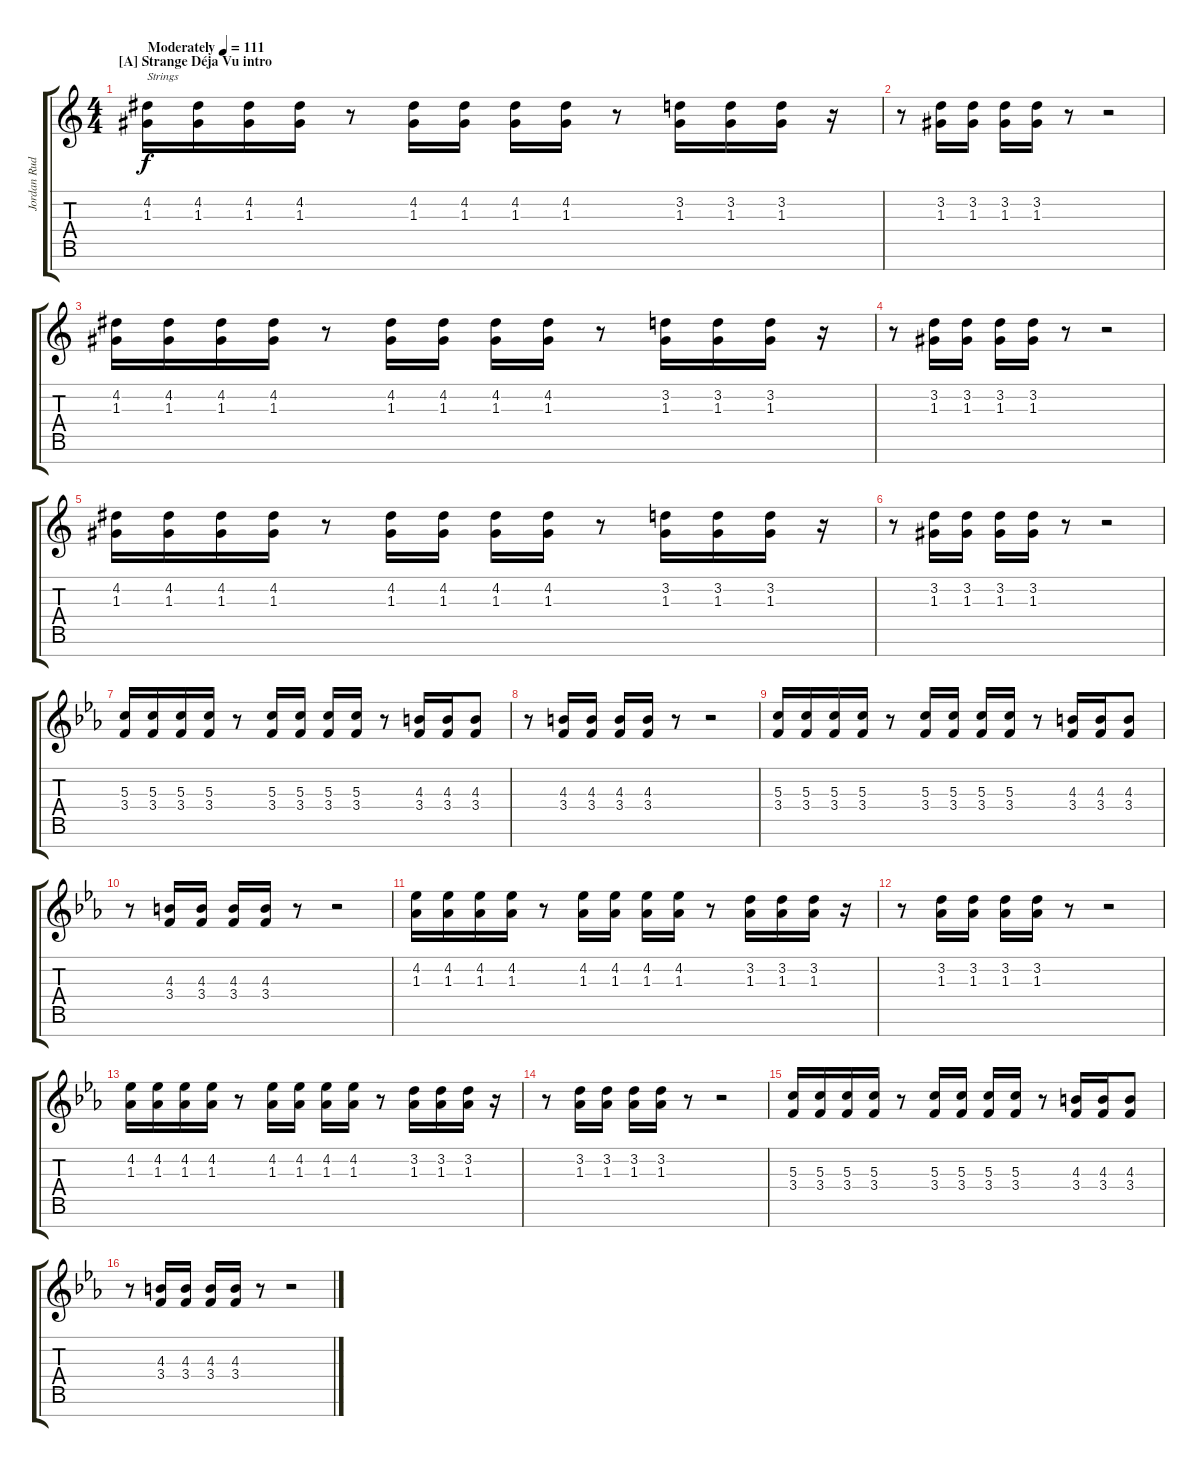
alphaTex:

\track ("Jordan Rudess - Right Hand" "Jordan Rud") {instrument stringensemble1}
\staff {score tabs}
\tuning (E5 B4 G4 D4 A3 E3 B2) {hide}
\ts (4 4)
\section ("" "[A] Strange Déja Vu intro")
\tempo (111 "Moderately")
\clef g2
\ks c
(4.2 1.3).16{txt "Strings" dy f instrument stringensemble1} (4.2 1.3).16 (4.2 1.3).16 (4.2 1.3).16 r.8 (4.2 1.3).16 (4.2 1.3).16 (4.2 1.3).16 (4.2 1.3).16 r.8 (3.2 1.3).16 (3.2 1.3).16 (3.2 1.3).16 r.16 |
r.8 (3.2 1.3).16 (3.2 1.3).16 (3.2 1.3).16 (3.2 1.3).16 r.8 r.2 |
(4.2 1.3).16 (4.2 1.3).16 (4.2 1.3).16 (4.2 1.3).16 r.8 (4.2 1.3).16 (4.2 1.3).16 (4.2 1.3).16 (4.2 1.3).16 r.8 (3.2 1.3).16 (3.2 1.3).16 (3.2 1.3).16 r.16 |
r.8 (3.2 1.3).16 (3.2 1.3).16 (3.2 1.3).16 (3.2 1.3).16 r.8 r.2 |
(4.2 1.3).16 (4.2 1.3).16 (4.2 1.3).16 (4.2 1.3).16 r.8 (4.2 1.3).16 (4.2 1.3).16 (4.2 1.3).16 (4.2 1.3).16 r.8 (3.2 1.3).16 (3.2 1.3).16 (3.2 1.3).16 r.16 |
r.8 (3.2 1.3).16 (3.2 1.3).16 (3.2 1.3).16 (3.2 1.3).16 r.8 r.2 |
\ks eb
(5.3 3.4).16 (5.3 3.4).16 (5.3 3.4).16 (5.3 3.4).16 r.8 (5.3 3.4).16 (5.3 3.4).16 (5.3 3.4).16 (5.3 3.4).16 r.8 (4.3 3.4).16 (4.3 3.4).16 (4.3 3.4).8 |
r.8 (4.3 3.4).16 (4.3 3.4).16 (4.3 3.4).16 (4.3 3.4).16 r.8 r.2 |
(5.3 3.4).16 (5.3 3.4).16 (5.3 3.4).16 (5.3 3.4).16 r.8 (5.3 3.4).16 (5.3 3.4).16 (5.3 3.4).16 (5.3 3.4).16 r.8 (4.3 3.4).16 (4.3 3.4).16 (4.3 3.4).8 |
r.8 (4.3 3.4).16 (4.3 3.4).16 (4.3 3.4).16 (4.3 3.4).16 r.8 r.2 |
(4.2 1.3).16 (4.2 1.3).16 (4.2 1.3).16 (4.2 1.3).16 r.8 (4.2 1.3).16 (4.2 1.3).16 (4.2 1.3).16 (4.2 1.3).16 r.8 (3.2 1.3).16 (3.2 1.3).16 (3.2 1.3).16 r.16 |
r.8 (3.2 1.3).16 (3.2 1.3).16 (3.2 1.3).16 (3.2 1.3).16 r.8 r.2 |
(4.2 1.3).16 (4.2 1.3).16 (4.2 1.3).16 (4.2 1.3).16 r.8 (4.2 1.3).16 (4.2 1.3).16 (4.2 1.3).16 (4.2 1.3).16 r.8 (3.2 1.3).16 (3.2 1.3).16 (3.2 1.3).16 r.16 |
r.8 (3.2 1.3).16 (3.2 1.3).16 (3.2 1.3).16 (3.2 1.3).16 r.8 r.2 |
(5.3 3.4).16 (5.3 3.4).16 (5.3 3.4).16 (5.3 3.4).16 r.8 (5.3 3.4).16 (5.3 3.4).16 (5.3 3.4).16 (5.3 3.4).16 r.8 (4.3 3.4).16 (4.3 3.4).16 (4.3 3.4).8 |
r.8 (4.3 3.4).16 (4.3 3.4).16 (4.3 3.4).16 (4.3 3.4).16 r.8 r.2
